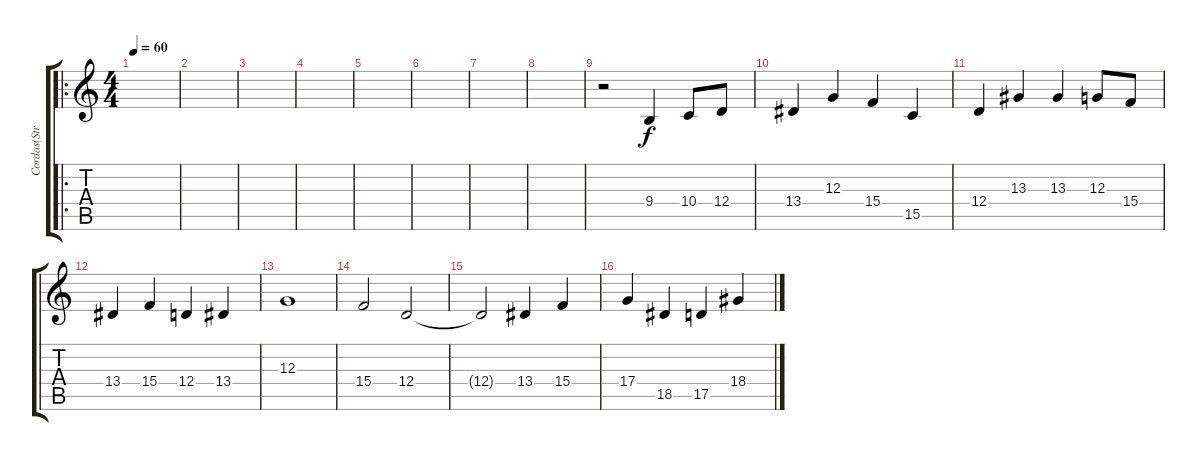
\track ("Cordas(Strings)2" "Cordas(Str") {instrument stringensemble2}
\staff {score tabs}
\tuning (E4 B3 G3 D3 A2 E2) {hide}
\ro
\ts (4 4)
\tempo 60
\clef g2
\ks c
|
|
|
|
|
|
|
|
r.2 9.4.4 10.4.8 12.4.8 |
13.4.4 12.3.4 15.4.4 15.5.4 |
12.4.4 13.3.4 13.3.4 12.3.8 15.4.8 |
13.4.4 15.4.4 12.4.4 13.4.4 |
12.3.1 |
15.4.2 12.4.2 |
12.4{t}.2 13.4.4 15.4.4 |
17.4.4 18.5.4 17.5.4 18.4.4
